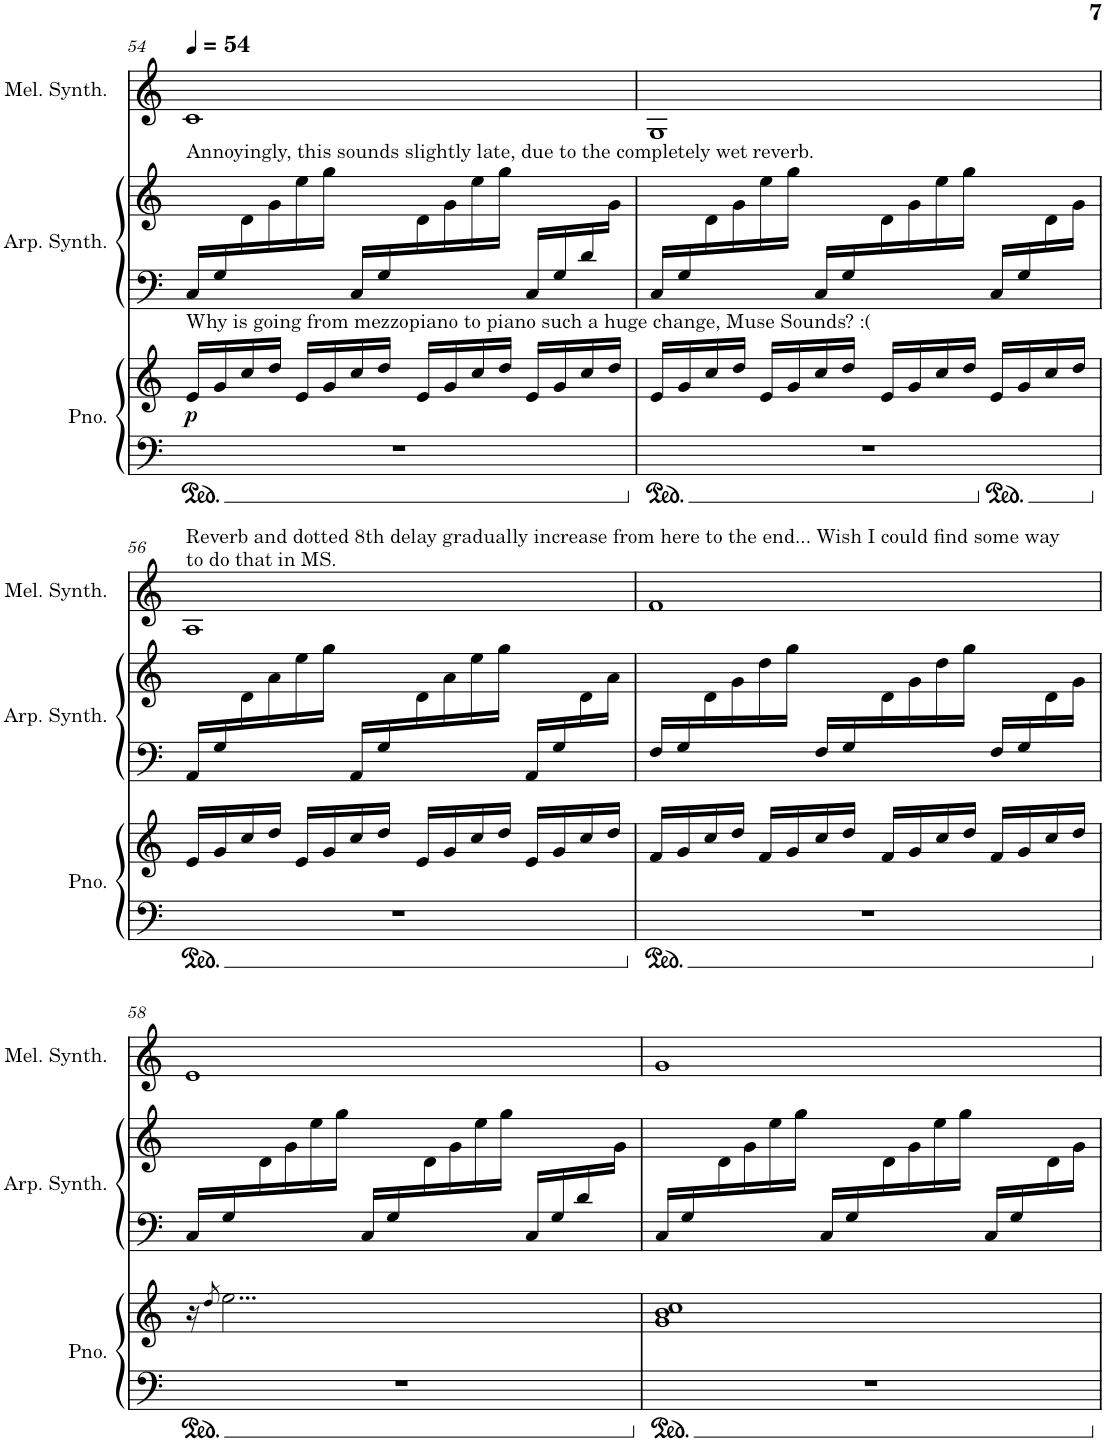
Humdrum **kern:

**kern	**kern	**dynam	**kern	**kern	**kern
*part3	*part3	*part3	*part2	*part2	*part1
*staff5	*staff4	*staff4/5	*staff3	*staff2	*staff1
*I"Piano	*	*	*I"Arpeggio Synthesizer	*	*I"Melody Synthesizer
*I'Pno.	*	*	*I'Arp. Synth.	*	*I'Mel. Synth.
!!LO:PB:g=z
*clefF4	*clefG2	*	*clefF4	*clefG2	*clefG2
*k[]	*k[]	*	*k[]	*k[]	*k[]
*M4/4	*M4/4	*	*M4/4	*M4/4	*M4/4
*MM54	*MM54	*	*MM54	*MM54	*MM54
=54	=54	=54	=54	=54	=54
*	*	*	*^	*	*
!	!	!	!	!	!LO:TX:a:t=Annoyingly, this sounds slightly late, due to the completely wet reverb.	!
!	!LO:TX:a:t=Why is going from mezzopiano to piano such a huge change, Muse Sounds? &colon;(	!	!	!	!	!
!	!	!LO:DY:b	!	!	!	!
1r	16e/LL	p	16C/LL	1ryy	8ryy	1c
.	16g/	.	16G/	.	.	.
.	16cc/	.	4ryy	.	16d\	.
.	16dd/JJ	.	.	.	16g\	.
.	16e/LL	.	.	.	16ee\	.
.	16g/	.	.	.	16gg\JJ	.
.	16cc/	.	16C/LL	.	8ryy	.
.	16dd/JJ	.	16G/	.	.	.
.	16e/LL	.	4ryy	.	16d\	.
.	16g/	.	.	.	16g\	.
.	16cc/	.	.	.	16ee\	.
.	16dd/JJ	.	.	.	16gg\JJ	.
.	16e/LL	.	16C/LL	.	8.ryy	.
.	16g/	.	16G/	.	.	.
.	16cc/	.	16d/	.	.	.
.	16dd/JJ	.	16ryy	.	16g\JJ	.
=55	=55	=55	=55	=55	=55	=55
*^	*	*	*	*	*	*
1r	2.ryy	16e/LL	.	16C/LL	1ryy	8ryy	1G
.	.	16g/	.	16G/	.	.	.
.	.	16cc/	.	4ryy	.	16d\	.
.	.	16dd/JJ	.	.	.	16g\	.
.	.	16e/LL	.	.	.	16ee\	.
.	.	16g/	.	.	.	16gg\JJ	.
.	.	16cc/	.	16C/LL	.	8ryy	.
.	.	16dd/JJ	.	16G/	.	.	.
.	.	16e/LL	.	4ryy	.	16d\	.
.	.	16g/	.	.	.	16g\	.
.	.	16cc/	.	.	.	16ee\	.
.	.	16dd/JJ	.	.	.	16gg\JJ	.
.	4ryy	16e/LL	.	16C/LL	.	8ryy	.
.	.	16g/	.	16G/	.	.	.
.	.	16cc/	.	8ryy	.	16d\	.
.	.	16dd/JJ	.	.	.	16g\JJ	.
*v	*v	*	*	*	*	*	*
!!LO:LB:g=z
=56	=56	=56	=56	=56	=56	=56
!	!	!	!	!	!	!LO:TX:a:t=Reverb and dotted 8th delay gradually increase from here to the end... Wish I could find some way
!	!	!	!	!	!	!LO:TX:a:t=to do that in MS.
1r	16e/LL	.	16AA/LL	1ryy	8ryy	1A
.	16g/	.	16G/	.	.	.
.	16cc/	.	4ryy	.	16d\	.
.	16dd/JJ	.	.	.	16a\	.
.	16e/LL	.	.	.	16ee\	.
.	16g/	.	.	.	16gg\JJ	.
.	16cc/	.	16AA/LL	.	8ryy	.
.	16dd/JJ	.	16G/	.	.	.
.	16e/LL	.	4ryy	.	16d\	.
.	16g/	.	.	.	16a\	.
.	16cc/	.	.	.	16ee\	.
.	16dd/JJ	.	.	.	16gg\JJ	.
.	16e/LL	.	16AA/LL	.	8ryy	.
.	16g/	.	16G/	.	.	.
.	16cc/	.	8ryy	.	16d\	.
.	16dd/JJ	.	.	.	16a\JJ	.
=57	=57	=57	=57	=57	=57	=57
1r	16f/LL	.	16F/LL	1ryy	8ryy	1f
.	16g/	.	16G/	.	.	.
.	16cc/	.	4ryy	.	16d\	.
.	16dd/JJ	.	.	.	16g\	.
.	16f/LL	.	.	.	16dd\	.
.	16g/	.	.	.	16gg\JJ	.
.	16cc/	.	16F/LL	.	8ryy	.
.	16dd/JJ	.	16G/	.	.	.
.	16f/LL	.	4ryy	.	16d\	.
.	16g/	.	.	.	16g\	.
.	16cc/	.	.	.	16dd\	.
.	16dd/JJ	.	.	.	16gg\JJ	.
.	16f/LL	.	16F/LL	.	8ryy	.
.	16g/	.	16G/	.	.	.
.	16cc/	.	8ryy	.	16d\	.
.	16dd/JJ	.	.	.	16g\JJ	.
!!LO:LB:g=z
=58	=58	=58	=58	=58	=58	=58
1r	16r	.	16C/LL	1ryy	8ryy	1e
.	8qdd/	.	.	.	.	.
.	2...ee\	.	16G/	.	.	.
.	.	.	4ryy	.	16d\	.
.	.	.	.	.	16g\	.
.	.	.	.	.	16ee\	.
.	.	.	.	.	16gg\JJ	.
.	.	.	16C/LL	.	8ryy	.
.	.	.	16G/	.	.	.
.	.	.	4ryy	.	16d\	.
.	.	.	.	.	16g\	.
.	.	.	.	.	16ee\	.
.	.	.	.	.	16gg\JJ	.
.	.	.	16C/LL	.	8.ryy	.
.	.	.	16G/	.	.	.
.	.	.	16d/	.	.	.
.	.	.	16ryy	.	16g\JJ	.
=59	=59	=59	=59	=59	=59	=59
1r	1g 1b 1cc	.	16C/LL	1ryy	8ryy	1g
.	.	.	16G/	.	.	.
.	.	.	4ryy	.	16d\	.
.	.	.	.	.	16g\	.
.	.	.	.	.	16ee\	.
.	.	.	.	.	16gg\JJ	.
.	.	.	16C/LL	.	8ryy	.
.	.	.	16G/	.	.	.
.	.	.	4ryy	.	16d\	.
.	.	.	.	.	16g\	.
.	.	.	.	.	16ee\	.
.	.	.	.	.	16gg\JJ	.
.	.	.	16C/LL	.	8ryy	.
.	.	.	16G/	.	.	.
.	.	.	8ryy	.	16d\	.
.	.	.	.	.	16g\JJ	.
*	*	*	*v	*v	*	*
=	=	=	=	=	=
*-	*-	*-	*-	*-	*-
